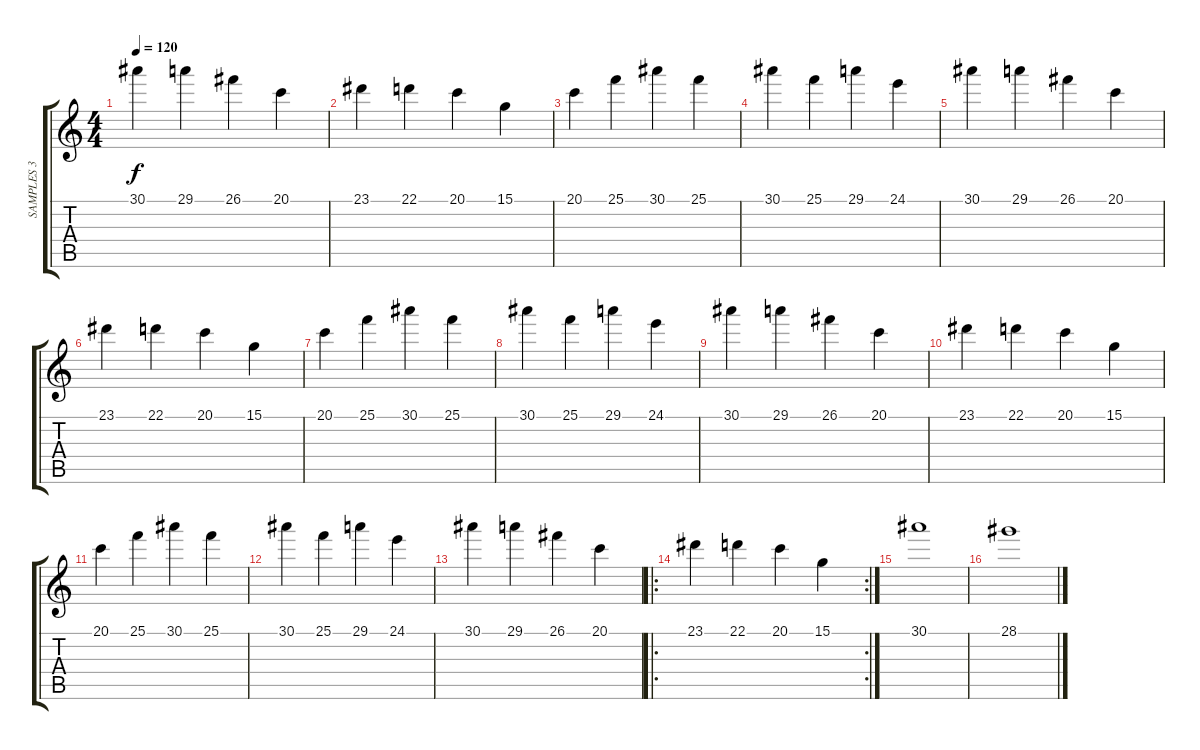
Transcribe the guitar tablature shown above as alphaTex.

\track ("SAMPLES 3" "SAMPLES 3") {instrument stringensemble1}
\staff {score tabs}
\tuning (E4 B3 G3 D3 A2 E2) {hide}
\ts (4 4)
\tempo 120
\clef g2
\ks c
30.1.4{dy f} 29.1.4 26.1.4 20.1.4 |
23.1.4 22.1.4 20.1.4 15.1.4 |
20.1.4 25.1.4 30.1.4 25.1.4 |
30.1.4 25.1.4 29.1.4 24.1.4 |
30.1.4 29.1.4 26.1.4 20.1.4 |
23.1.4 22.1.4 20.1.4 15.1.4 |
20.1.4 25.1.4 30.1.4 25.1.4 |
30.1.4 25.1.4 29.1.4 24.1.4 |
30.1.4 29.1.4 26.1.4 20.1.4 |
23.1.4 22.1.4 20.1.4 15.1.4 |
20.1.4 25.1.4 30.1.4 25.1.4 |
30.1.4 25.1.4 29.1.4 24.1.4 |
30.1.4 29.1.4 26.1.4 20.1.4 |
\ro
\rc 2
23.1.4 22.1.4 20.1.4 15.1.4 |
30.1.1 |
28.1.1
